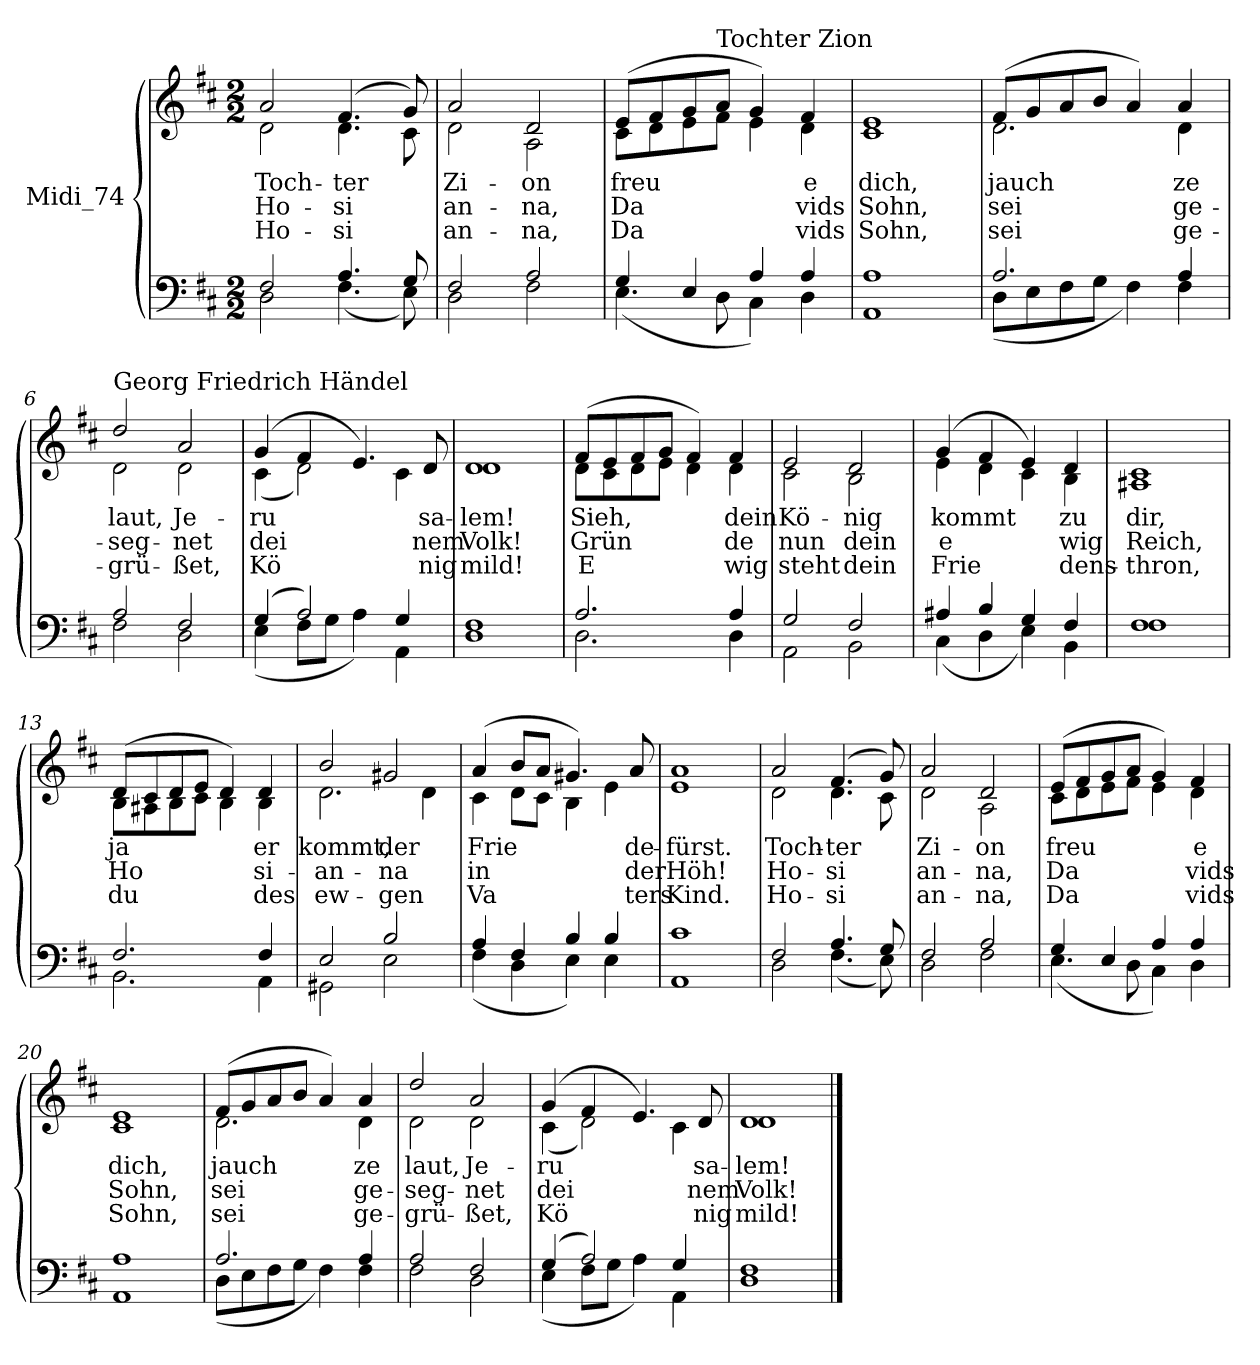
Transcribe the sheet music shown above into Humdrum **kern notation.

**kern	**kern	**text	**text	**text
*part2	*part1	*part1	*part1	*part1
*staff2	*staff1	*staff1	*staff1	*staff1
*I"Midi_74	*I"Midi_74	*	*	*
*clefF4	*clefG2	*	*	*
*k[f#c#]	*k[f#c#]	*	*	*
*D:	*D:	*	*	*
*M2/2	*M2/2	*	*	*
=1	=1	=1	=1	=1
*^	*	*	*	*
!	!	!	!LO:LY:b	!LO:LY:b	!LO:LY:b
*	*	*^	*	*	*
2F#/	2D\	2a/	2d\	Toch-	-Ho-	-Ho-
!	!	!	!	!LO:LY:b	!LO:LY:b	!LO:LY:b
4.A/	(<4.F#\	(>4.f#/	4.d\	-ter	si	si
8G/	8E\)	8g/)	8c#\	.	.	.
=2	=2	=2	=2	=2	=2	=2
!	!	!	!	!LO:LY:b	!LO:LY:b	!LO:LY:b
2F#/	2D\	2a/	2d\	Zi-	-an-	-an-
!	!	!	!	!LO:LY:b	!LO:LY:b	!LO:LY:b
2A/	2F#\	2d/	2A\	-on	na,	na,
=3	=3	=3	=3	=3	=3	=3
!	!	!	!	!LO:LY:b	!LO:LY:b	!LO:LY:b
4G/	(<4.E\	(>8e/L	8c#\L	freu	Da	Da
.	.	8f#/	8d\	.	.	.
4E/	.	8g/	8e\	.	.	.
!	!	!LO:TX:a:t=Tochter Zion	!	!	!	!
.	8D\	8a/J	8f#\J	.	.	.
4A/	4C#\)	4g/)	4e\	.	.	.
!	!	!	!	!LO:LY:b	!LO:LY:b	!LO:LY:b
4A/	4D\	4f#/	4d\	e	vids	vids
=4	=4	=4	=4	=4	=4	=4
!	!	!	!	!LO:LY:b	!LO:LY:b	!LO:LY:b
1A/	1AA\	1e/	1c#\	dich,	Sohn,	Sohn,
=5	=5	=5	=5	=5	=5	=5
!	!	!	!	!LO:LY:b	!LO:LY:b	!LO:LY:b
2.A/	(<8D\L	(>8f#/L	2.d\	jauch	sei	sei
.	8E\	8g/	.	.	.	.
.	8F#\	8a/	.	.	.	.
.	8G\J	8b/J	.	.	.	.
.	4F#\)	4a/)	.	.	.	.
!	!	!	!	!LO:LY:b	!LO:LY:b	!LO:LY:b
4A/	4F#\	4a/	4d\	ze	ge-	-ge-
=6	=6	=6	=6	=6	=6	=6
!	!	!LO:TX:a:t=Georg Friedrich Händel	!	!	!	!
!	!	!	!	!LO:LY:b	!LO:LY:b	!LO:LY:b
2A/	2F#\	2dd/	2d\	-laut,	seg-	-grü-
!	!	!	!	!LO:LY:b	!LO:LY:b	!LO:LY:b
2F#/	2D\	2a/	2d\	-Je-	-net	ßet,
!!LO:LB:g=z	!!
=7	=7	=7	=7	=7	=7	=7
!	!	!	!	!LO:LY:b	!LO:LY:b	!LO:LY:b
(>4G/	(<4E\	(>4g/	(<4c#\	ru	dei	Kö
2A/)	8F#\L	4f#/	2d\)	.	.	.
.	8G\J	.	.	.	.	.
.	4A\)	4.e/)	.	.	.	.
4G/	4AA\	.	4c#\	.	.	.
!	!	!	!	!LO:LY:b	!LO:LY:b	!LO:LY:b
.	.	8d/	.	sa-	-nem	nig
=8	=8	=8	=8	=8	=8	=8
!	!	!	!	!LO:LY:b	!LO:LY:b	!LO:LY:b
1F#/	1D\	1d/	1d\	lem!	Volk!	mild!
=9	=9	=9	=9	=9	=9	=9
!	!	!	!	!LO:LY:b	!LO:LY:b	!LO:LY:b
2.A/	2.D\	(>8f#/L	8d\L	Sieh,	Grün	E
.	.	8e/	8c#\	.	.	.
.	.	8f#/	8d\	.	.	.
.	.	8g/J	8e\J	.	.	.
.	.	4f#/)	4d\	.	.	.
!	!	!	!	!LO:LY:b	!LO:LY:b	!LO:LY:b
4A/	4D\	4f#/	4d\	dein	de	wig
=10	=10	=10	=10	=10	=10	=10
!	!	!	!	!LO:LY:b	!LO:LY:b	!LO:LY:b
2G/	2AA\	2e/	2c#\	Kö-	-nun	steht
!	!	!	!	!LO:LY:b	!LO:LY:b	!LO:LY:b
2F#/	2BB\	2d/	2B\	nig	dein	dein
=11	=11	=11	=11	=11	=11	=11
!	!	!	!	!LO:LY:b	!LO:LY:b	!LO:LY:b
4A#X/	(<4C#\	(>4g/	4e\	kommt	e	Frie
4B/	4D\	4f#/	4d\	.	.	.
4G/	4E\)	4e/)	4c#\	.	.	.
!	!	!	!	!LO:LY:b	!LO:LY:b	!LO:LY:b
4F#/	4BB\	4d/	4B\	zu	wig	dens-
=12	=12	=12	=12	=12	=12	=12
!	!	!	!	!LO:LY:b	!LO:LY:b	!LO:LY:b
1F#/	1F#\	1c#/	1A#X\	-dir,	Reich,	thron,
=13	=13	=13	=13	=13	=13	=13
!	!	!	!	!LO:LY:b	!LO:LY:b	!LO:LY:b
2.F#/	2.BB\	(>8d/L	8B\L	ja	Ho	du
.	.	8c#/	8A#X\	.	.	.
.	.	8d/	8B\	.	.	.
.	.	8e/J	8c#\J	.	.	.
.	.	4d/)	4B\	.	.	.
!	!	!	!	!LO:LY:b	!LO:LY:b	!LO:LY:b
4F#/	4AA\	4d/	4B\	er	si-	-des
!!LO:LB:g=z	!!
=14	=14	=14	=14	=14	=14	=14
!	!	!	!	!LO:LY:b	!LO:LY:b	!LO:LY:b
2E/	2GG#X\	2b/	2.d\	kommt,	an-	-ew-
!	!	!	!	!LO:LY:b	!LO:LY:b	!LO:LY:b
2B/	2E\	2g#X/	.	-der	na	gen
.	.	.	4d\	.	.	.
=15	=15	=15	=15	=15	=15	=15
!	!	!	!	!LO:LY:b	!LO:LY:b	!LO:LY:b
4A/	(<4F#\	(>4a/	4c#\	Frie	in	Va
4F#/	4D\	8b/L	8d\L	.	.	.
.	.	8a/J	8c#\J	.	.	.
4B/	4E\)	4.g#X/)	4B\	.	.	.
4B/	4E\	.	4e\	.	.	.
!	!	!	!	!LO:LY:b	!LO:LY:b	!LO:LY:b
.	.	8a/	.	de-	-der	ters
=16	=16	=16	=16	=16	=16	=16
!	!	!	!	!LO:LY:b	!LO:LY:b	!LO:LY:b
1c#/	1AA\	1a/	1e\	fürst.	Höh!	Kind.
=17	=17	=17	=17	=17	=17	=17
!	!	!	!	!LO:LY:b	!LO:LY:b	!LO:LY:b
2F#/	2D\	2a/	2d\	Toch-	-Ho-	-Ho-
!	!	!	!	!LO:LY:b	!LO:LY:b	!LO:LY:b
4.A/	(<4.F#\	(>4.f#/	4.d\	-ter	si	si
8G/	8E\)	8g/)	8c#\	.	.	.
=18	=18	=18	=18	=18	=18	=18
!	!	!	!	!LO:LY:b	!LO:LY:b	!LO:LY:b
2F#/	2D\	2a/	2d\	Zi-	-an-	-an-
!	!	!	!	!LO:LY:b	!LO:LY:b	!LO:LY:b
2A/	2F#\	2d/	2A\	-on	na,	na,
=19	=19	=19	=19	=19	=19	=19
!	!	!	!	!LO:LY:b	!LO:LY:b	!LO:LY:b
4G/	(<4.E\	(>8e/L	8c#\L	freu	Da	Da
.	.	8f#/	8d\	.	.	.
4E/	.	8g/	8e\	.	.	.
.	8D\	8a/J	8f#\J	.	.	.
4A/	4C#\)	4g/)	4e\	.	.	.
!	!	!	!	!LO:LY:b	!LO:LY:b	!LO:LY:b
4A/	4D\	4f#/	4d\	e	vids	vids
!!LO:LB:g=z	!!
=20	=20	=20	=20	=20	=20	=20
!	!	!	!	!LO:LY:b	!LO:LY:b	!LO:LY:b
1A/	1AA\	1e/	1c#\	dich,	Sohn,	Sohn,
=21	=21	=21	=21	=21	=21	=21
!	!	!	!	!LO:LY:b	!LO:LY:b	!LO:LY:b
2.A/	(<8D\L	(>8f#/L	2.d\	jauch	sei	sei
.	8E\	8g/	.	.	.	.
.	8F#\	8a/	.	.	.	.
.	8G\J	8b/J	.	.	.	.
.	4F#\)	4a/)	.	.	.	.
!	!	!	!	!LO:LY:b	!LO:LY:b	!LO:LY:b
4A/	4F#\	4a/	4d\	ze	ge-	-ge-
=22	=22	=22	=22	=22	=22	=22
!	!	!	!	!LO:LY:b	!LO:LY:b	!LO:LY:b
2A/	2F#\	2dd/	2d\	-laut,	seg-	-grü-
!	!	!	!	!LO:LY:b	!LO:LY:b	!LO:LY:b
2F#/	2D\	2a/	2d\	-Je-	-net	ßet,
=23	=23	=23	=23	=23	=23	=23
!	!	!	!	!LO:LY:b	!LO:LY:b	!LO:LY:b
(>4G/	(<4E\	(>4g/	(<4c#\	ru	dei	Kö
2A/)	8F#\L	4f#/	2d\)	.	.	.
.	8G\J	.	.	.	.	.
.	4A\)	4.e/)	.	.	.	.
4G/	4AA\	.	4c#\	.	.	.
!	!	!	!	!LO:LY:b	!LO:LY:b	!LO:LY:b
.	.	8d/	.	sa-	-nem	nig
=24	=24	=24	=24	=24	=24	=24
!	!	!	!	!LO:LY:b	!LO:LY:b	!LO:LY:b
1F#/	1D\	1d/	1d\	lem!	Volk!	mild!
*v	*v	*	*	*	*	*
*	*v	*v	*	*	*
==	==	==	==	==
*-	*-	*-	*-	*-
